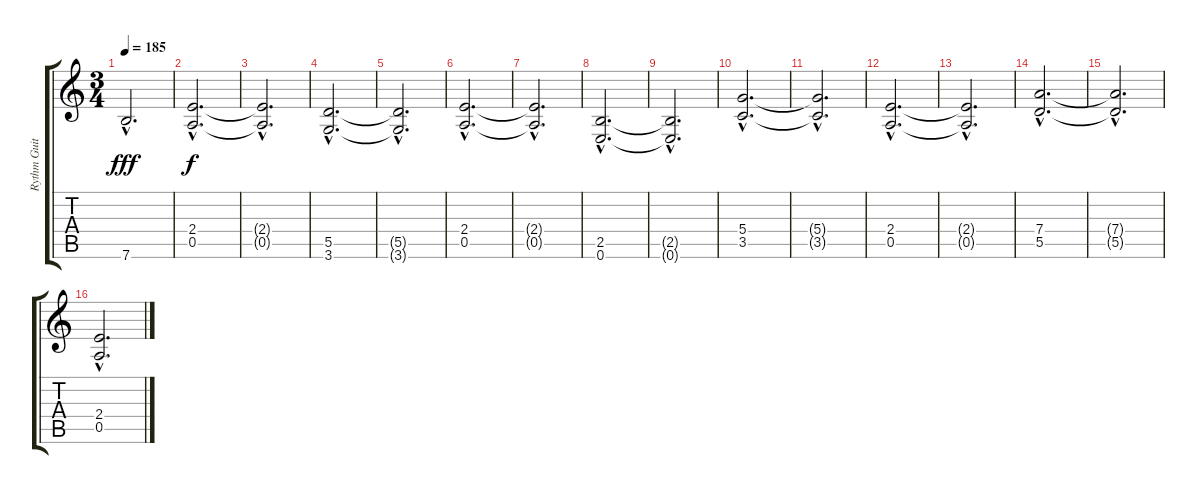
\track ("Rythm Guitar" "Rythm Guit") {instrument distortionguitar}
\staff {score tabs}
\tuning (E4 B3 G3 D3 A2 E2) {hide}
\ts (3 4)
\tempo 185
\clef g2
\ks c
7.6{hac}.2{d dy fff} |
(2.4{hac} 0.5{hac}).2{d dy f} |
(2.4{hac t} 0.5{hac t}).2{d} |
(5.5{hac} 3.6{hac}).2{d} |
(5.5{hac t} 3.6{hac t}).2{d} |
(2.4{hac} 0.5{hac}).2{d} |
(2.4{hac t} 0.5{hac t}).2{d} |
(2.5{hac} 0.6{hac}).2{d} |
(2.5{hac t} 0.6{hac t}).2{d} |
(5.4{hac} 3.5{hac}).2{d} |
(5.4{hac t} 3.5{hac t}).2{d} |
(2.4{hac} 0.5{hac}).2{d} |
(2.4{hac t} 0.5{hac t}).2{d} |
(7.4{hac} 5.5{hac}).2{d} |
(7.4{hac t} 5.5{hac t}).2{d} |
(2.4{hac} 0.5{hac}).2{d}
